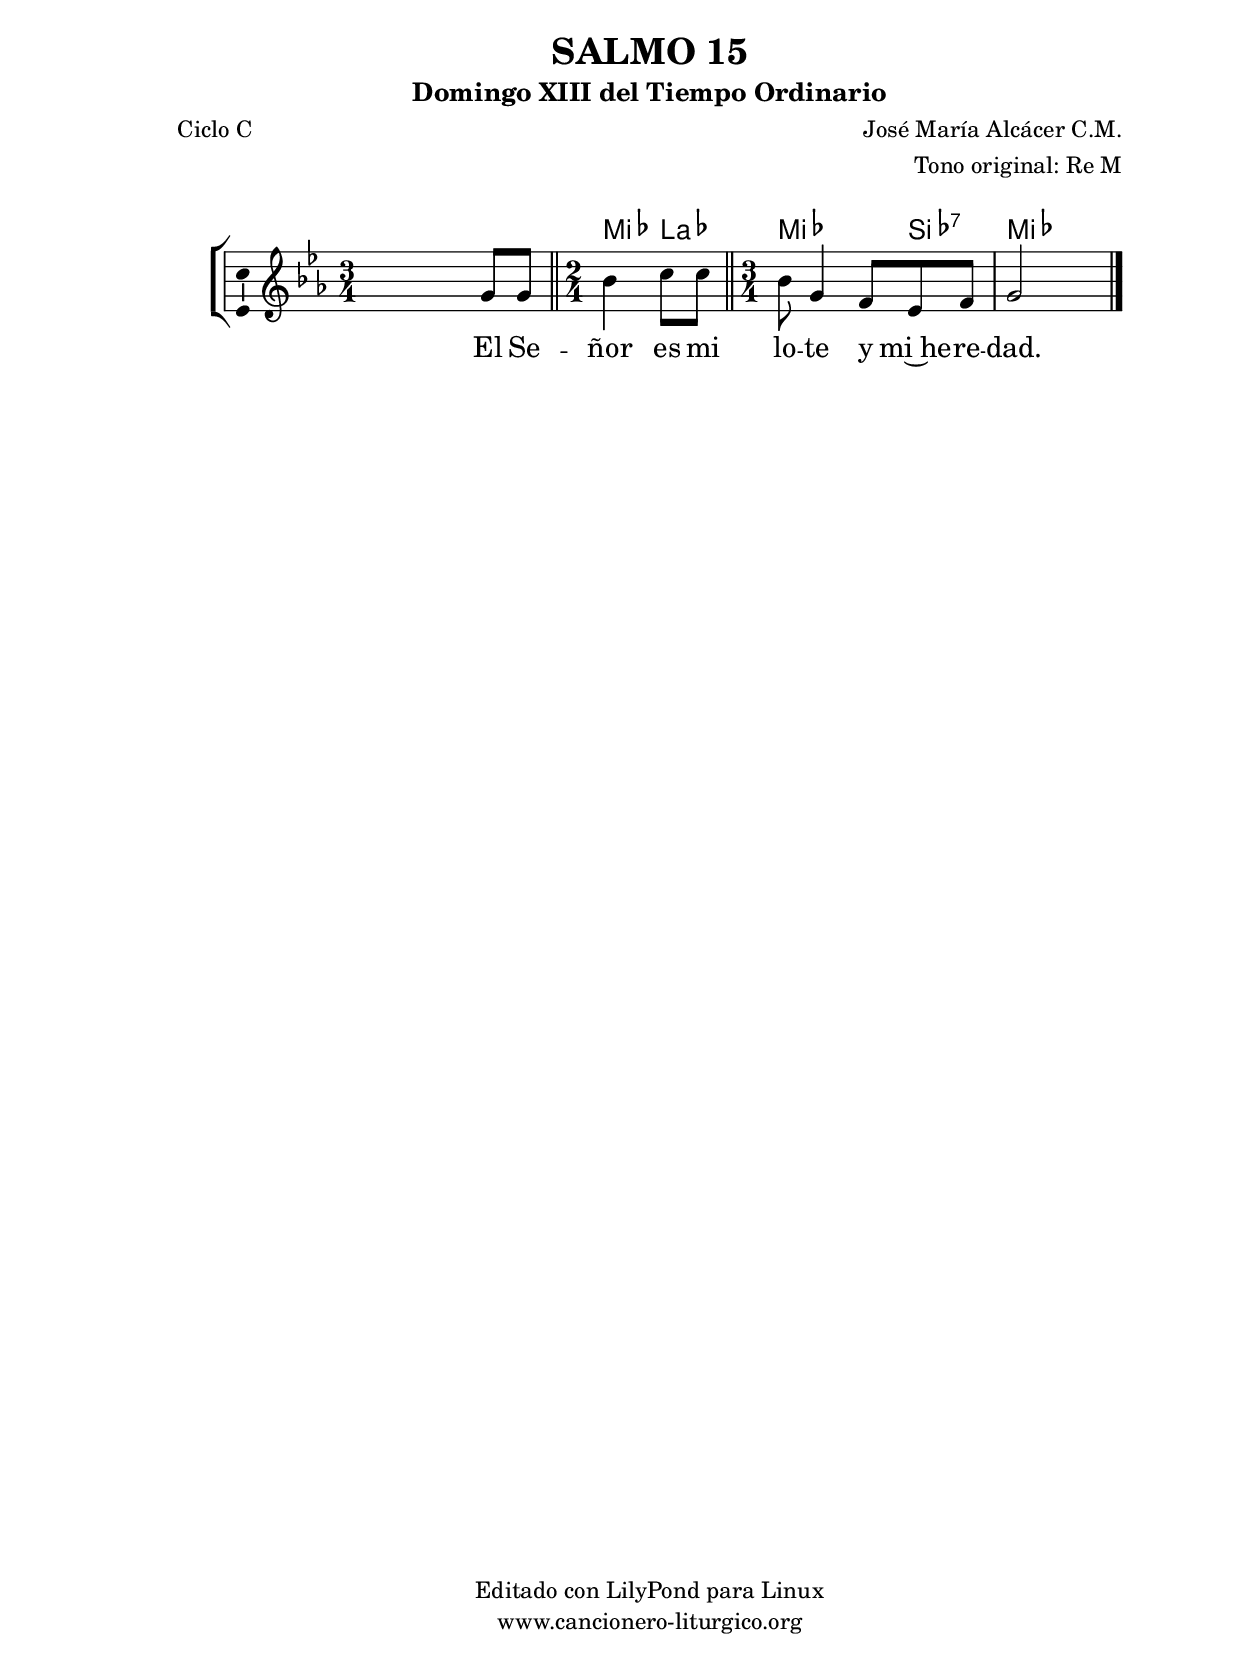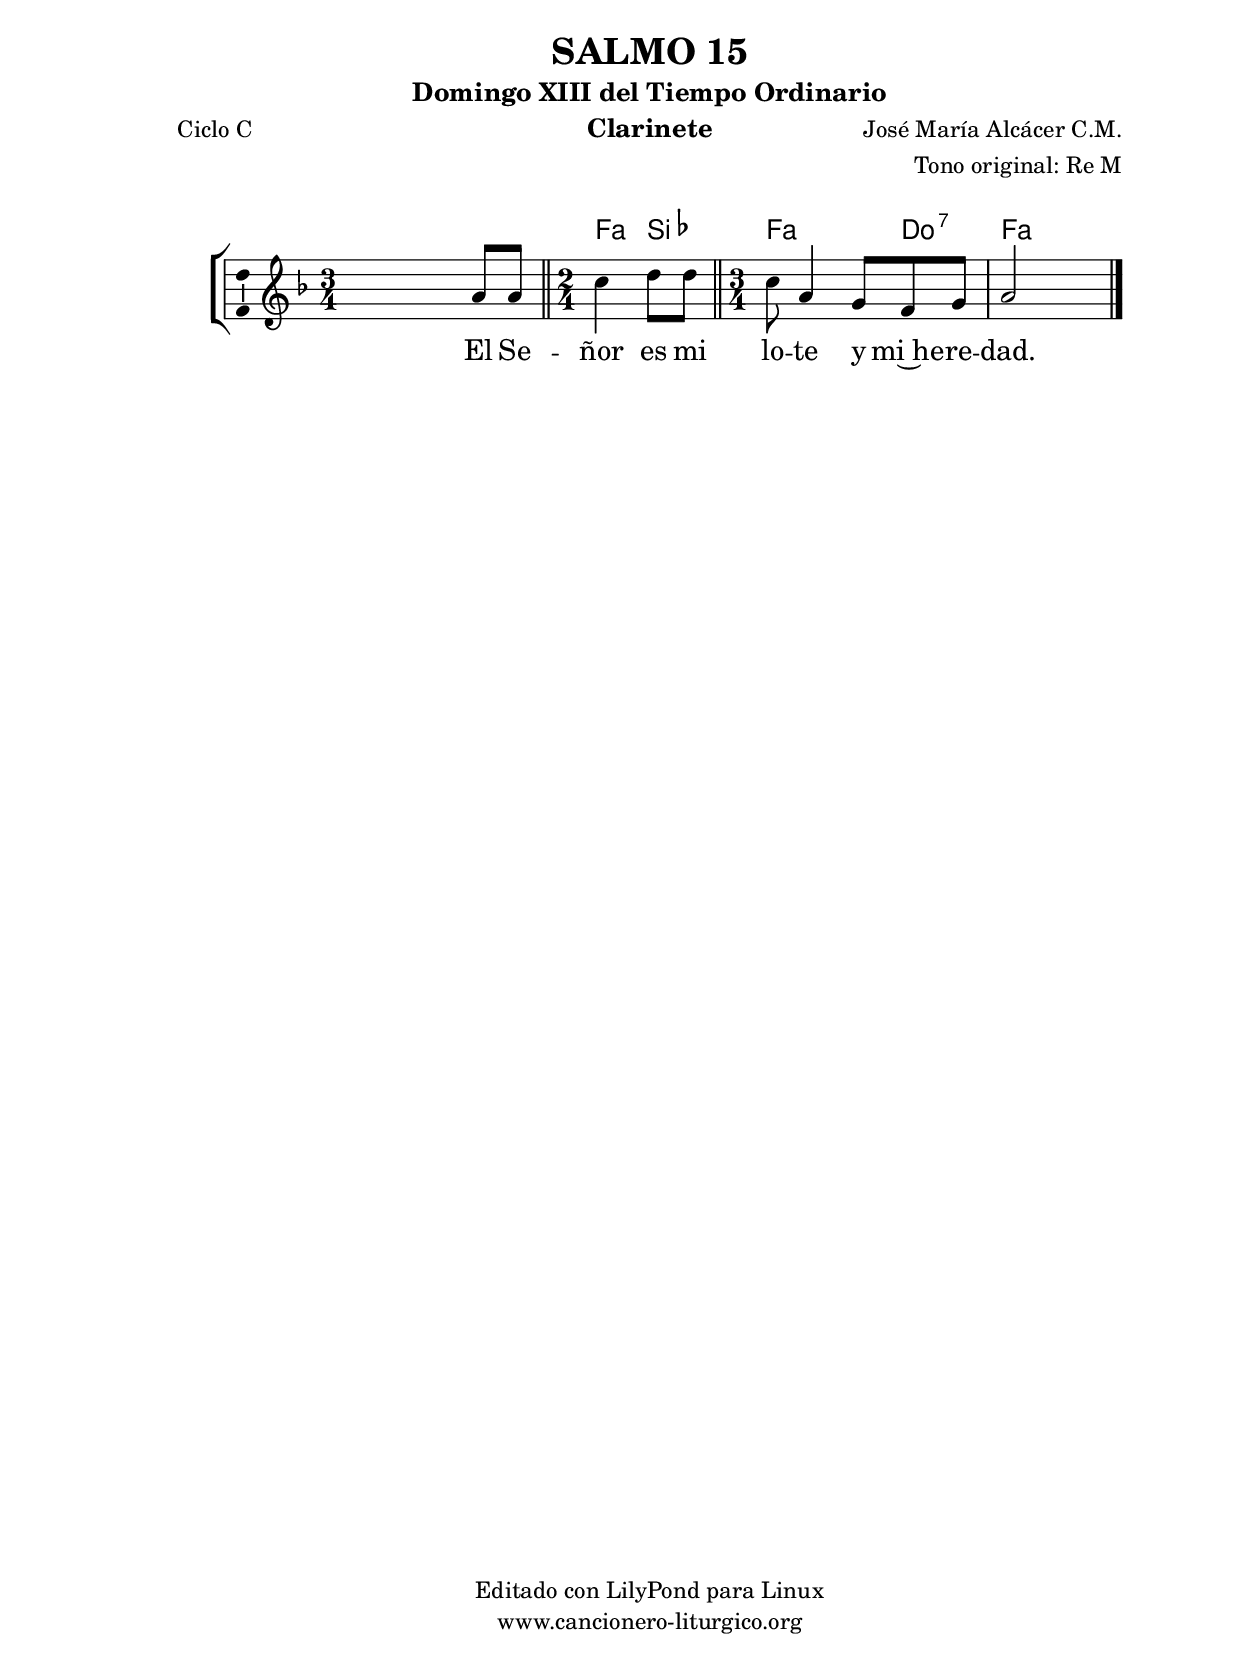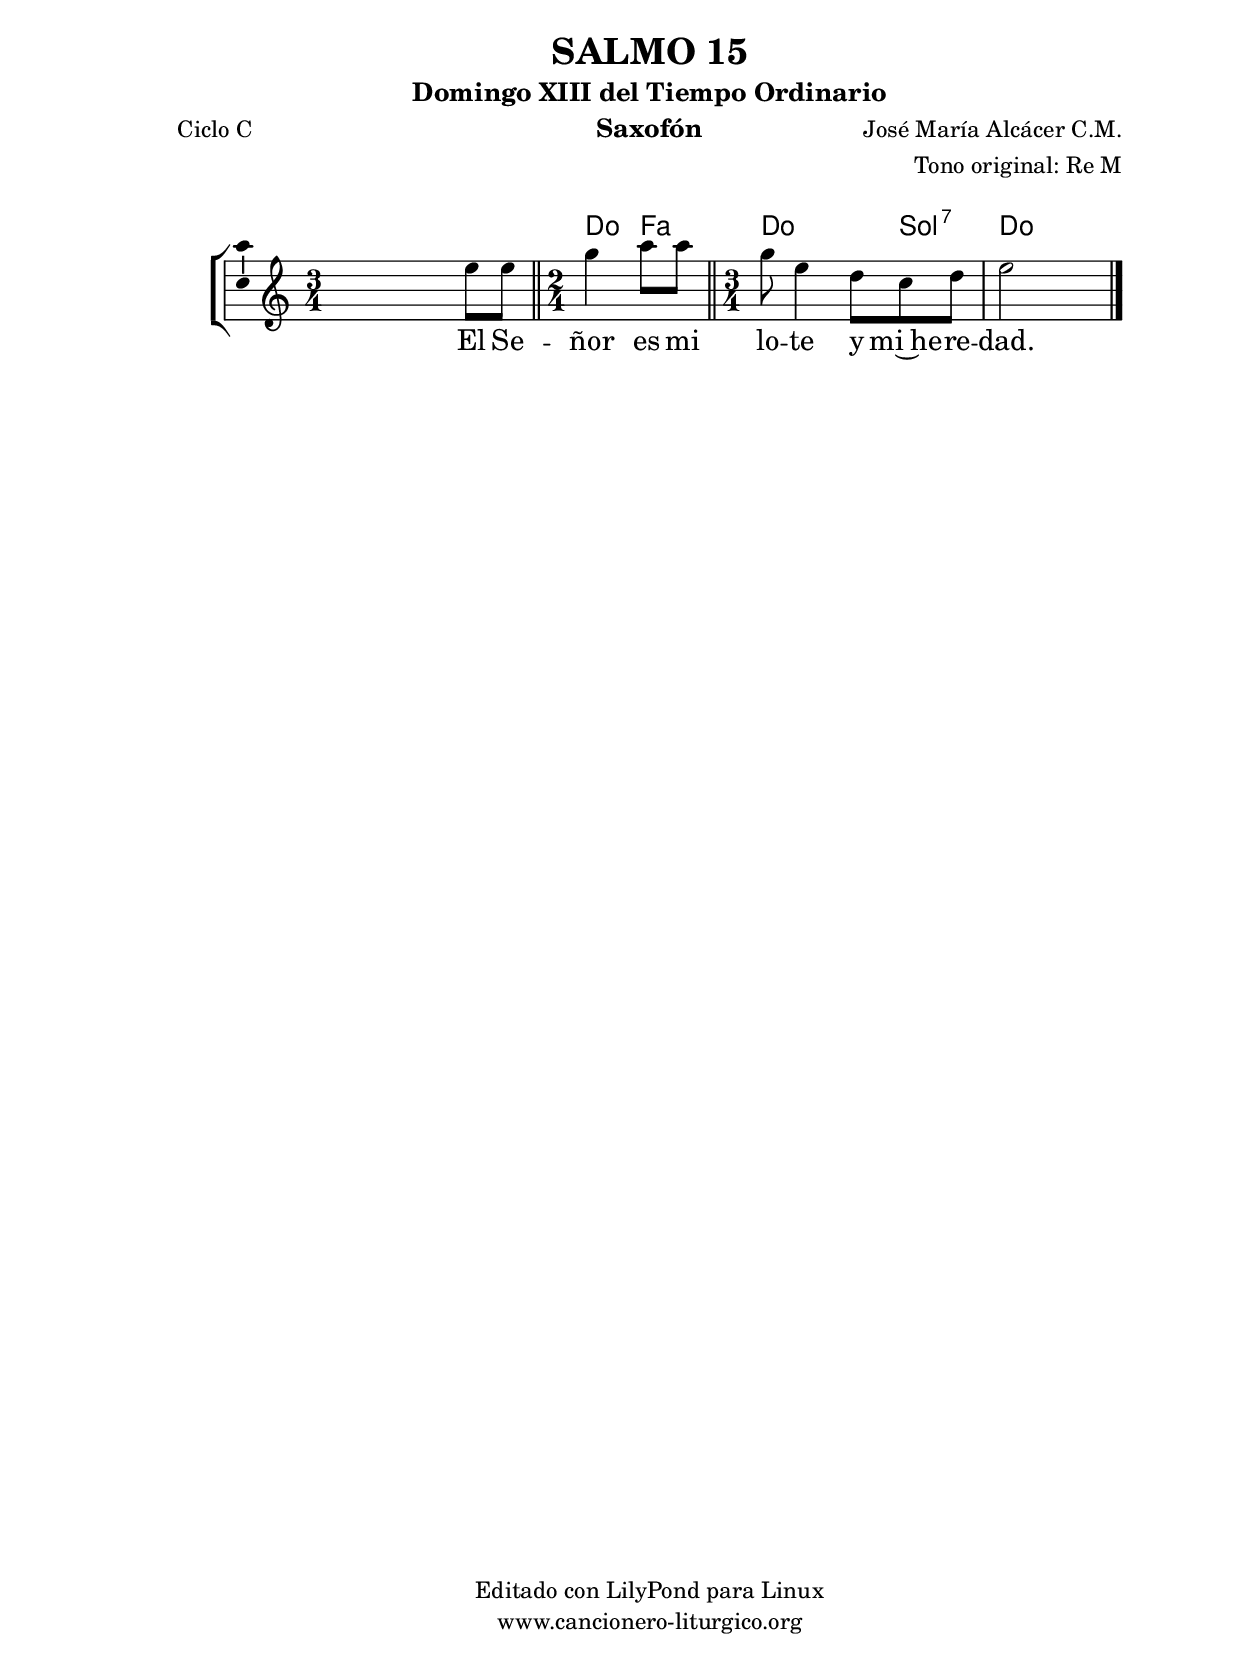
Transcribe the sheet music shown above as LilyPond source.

%
%para convertir .midi en .wav:
%timidity filename.midi -Ow -o finename.wav
%
%
%Para convertir de .wav a .mp3:
%lame -h -m j filename.wav
%
%
%para escuchar el midi:
%timidity nombrefichero.midi
%


%versión de lilypond para la que se ha escrito esta partitura:
\version "2.16.0"

	%Tamaño papel
	#(set-default-paper-size "a4")
	%Tamaño partitura
	#(set-global-staff-size 20)
	%No responde al pulsar sobre una nota
	#(ly:set-option 'point-and-click #f)

%parámetros del encabezamiento:
\header {
	title = "SALMO 15"
	subtitle = "Domingo XIII del Tiempo Ordinario"
	composer = "José María Alcácer C.M."
	poet = "Ciclo C"
	meter = ""
	arranger = "Tono original: Re M"
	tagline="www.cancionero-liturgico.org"
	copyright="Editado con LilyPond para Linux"
	}

%parámetros asociados al papel:
\paper  {
	oddHeaderMarkup = \markup {\fill-line { \on-the-fly #not-first-page \fromproperty #'header:title \on-the-fly #not-first-page \fromproperty #'header:composer }}
	evenHeaderMarkup = \markup {\fill-line { \fromproperty #'header:composer \fromproperty #'header:title }}
	#(set-paper-size "a4")
	print-page-number = ##f
	first-page-number = 1
	print-first-page-number = ##f
%	head-separation = 3.0 \cm
	top-margin = 2.0 \cm
	bottom-margin = 0.5\cm
%%%	bottom-margin = -1.0\cm
	left-margin = 3.0 \cm
	line-width = 16.0 \cm 
	indent = 8\mm
	interscoreline = 2.\mm
	between-system-space = 15\mm
%	para que las partituras no llenen la hoja:
	ragged-bottom = ##t
%	idem para la última hoja:
	ragged-last-bottom = ##f
%	para que las partituras llenen el ancho del papel:
	ragged-last = ##f
	after-title-space = 2.5 \cm
%page-count=1
%system-count=8

	%Flexible Vertical Spacing
%	markup-markup-spacing =
%	#'((basic-distance . 15) (minimum-distance . 15) (padding . 3))
	markup-system-spacing =
	#'((basic-distance . 15) (minimum-distance . 15) (padding . 3))
	system-system-spacing =
	#'((basic-distance . 15) (minimum-distance . 15) (padding . 3))
	score-system-spacing =
	#'((basic-distance . 15) (minimum-distance . 15) (padding . 5))
%	top-system-spacing = % header
%	#'((basic-distance . 8) (minimum-distance . 0) (padding . 3))
%	top-markup-spacing =
%	#'((basic-distance . 20) (minimum-distance . 20) (padding . 3))
	last-bottom-spacing = % footer
	#'((basic-distance . 5) (minimum-distance . 5) (padding . 3))
%	score-markup-spacing =
%	#'((basic-distance . 16) (minimum-distance . 13) (padding . 3))

	}


%parámetros que afectan a toda la partitura:
global =  {
	%clave de sol (G):
	\clef G
	%armadura:
	\transpose d ees
	\key d \major
	\tempo 4=63
	\set Score.tempoHideNote = ##t
	}


acordes = {
	\italianChords
	\chordmode {
	\transpose d ees
{

s2
d4 g d2 a4:7 d2.

	}
	}
}

melodia = 
	\transpose d ees
{
	\relative c'{

\time 3/4
s4 fis8 fis

\bar "||"
\time 2/4
a4 b8 b

\bar "||"
\time 3/4
a8 fis4 e8 d e
fis2 s4

	\bar "|."
	}
	}


texto = \lyricmode {
El Se -- ñor es mi lo -- te y mi~he -- re -- dad.
	}


acordesStaff = \context ChordNames = acordesStaff <<
	\set chordChanges = ##t
	\acordes
	>>


vozStaff = \context Voice = vozStaff
\with {\consists "Ambitus_engraver"}
<<
%	\set Staff.instrumentName = ""
%	\set Staff.shortInstrumentName = ""
%	\set Staff.midiInstrument = #"clarinet"
%	\set Staff.midiInstrument = #"cello"
%	\set Staff.midiInstrument = #"flute"
	\set Staff.midiInstrument = #"electric guitar (jazz)"
%	\set Staff.midiInstrument = #"english horn"
%	\set Staff.midiInstrument = #"violin"
%	\set Staff.midiInstrument = #"glockenspiel"
	\set Staff.midiMinimumVolume = #0.7
	\set Staff.midiMaximumVolume = #0.9
	\global
	\melodia
	>>


textoStaff = \context Lyrics = textoStaff <<
	\lyricsto vozStaff \texto
	>>

\book {
	\score {
		\context ChoirStaff {
			\override StaffGroup.SystemStartBracket #'collapse-height = #1
			\override Score.SystemStartBar #'collapse-height = #1
			<<
			\acordesStaff
			\vozStaff
			\textoStaff
			>>
			}
		\layout {
	    		\context {
				\Lyrics
				\override LyricText #'font-size = #2
				}
	   		 \context {
				\Score
				%fontSize = #3
				\override StaffSymbol #'staff-space = #(magstep +3)
				%\override Beam #'thickness = #0.55
				%\override SpacingSpanner #'spacing-increment = #1.0
				%\override Slur #'height-limit = #1.5
				}
			}
		}
	\score {
		\unfoldRepeats
		\context ChoirStaff {
			<<
			\acordesStaff
			\vozStaff
			>>
			}
		\midi {
	  		\context {
	  			\Score
				tempoWholesPerMinute = #(ly:make-moment 70 4)
				}
			}
		}
	}

%Partitura para clarinete
#(define output-suffix "C")
\book {
	\header{
		instrument = "Clarinete"
		}
	\score {
		\context ChoirStaff {
			\override StaffGroup.SystemStartBracket #'collapse-height = #1
			\override Score.SystemStartBar #'collapse-height = #1
\transpose c d
			<<
			\acordesStaff
			\vozStaff
			\textoStaff
			>>
			}
		\layout {
	    		\context {
				\Lyrics
				\override LyricText #'font-size = #2
				}
	   		 \context {
				\Score
				%fontSize = #3
				\override StaffSymbol #'staff-space = #(magstep +3)
				%\override Beam #'thickness = #0.55
				%\override SpacingSpanner #'spacing-increment = #1.0
				%\override Slur #'height-limit = #1.5
				}
			}
		}
	}

%Partitura para saxofón
#(define output-suffix "S")
\book {
	\header{
		instrument = "Saxofón"
		}
	\score {
		\context ChoirStaff {
			\override StaffGroup.SystemStartBracket #'collapse-height = #1
			\override Score.SystemStartBar #'collapse-height = #1
\transpose c a
			<<
			\acordesStaff
			\vozStaff
			\textoStaff
			>>
			}
		\layout {
	    		\context {
				\Lyrics
				\override LyricText #'font-size = #2
				}
	   		 \context {
				\Score
				%fontSize = #3
				\override StaffSymbol #'staff-space = #(magstep +3)
				%\override Beam #'thickness = #0.55
				%\override SpacingSpanner #'spacing-increment = #1.0
				%\override Slur #'height-limit = #1.5
				}
			}
		}
	}

